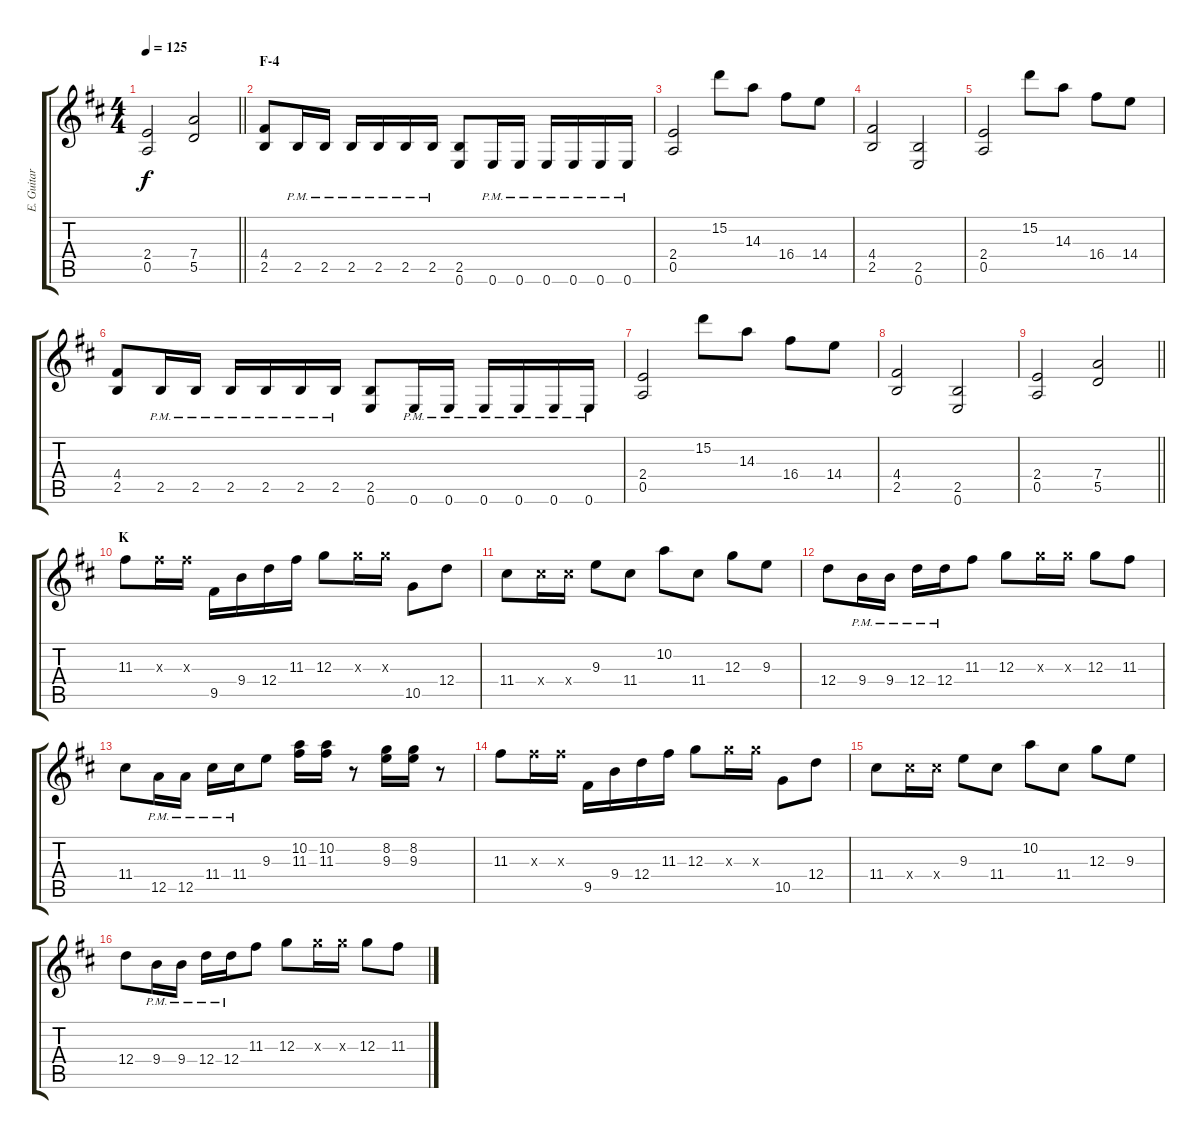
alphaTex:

\track ("E. Guitar I" "E. Guitar ") {instrument overdrivenguitar}
\staff {score tabs}
\tuning (E4 B3 G3 D3 A2 E2) {hide}
\ts (4 4)
\tempo 125
\clef g2
\barLineRight lightlight
\ks d
(2.4 0.5).2{dy f} (7.4 5.5).2 |
\section ("" "F-4")
(4.4 2.5).8 2.5{pm}.16 2.5{pm}.16 2.5{pm}.16 2.5{pm}.16 2.5{pm}.16 2.5{pm}.16 (2.5 0.6).8 0.6{pm}.16 0.6{pm}.16 0.6{pm}.16 0.6{pm}.16 0.6{pm}.16 0.6{pm}.16 |
(2.4 0.5).2 15.2.8 14.3.8 16.4.8 14.4.8 |
(4.4 2.5).2 (2.5 0.6).2 |
(2.4 0.5).2 15.2.8 14.3.8 16.4.8 14.4.8 |
(4.4 2.5).8 2.5{pm}.16 2.5{pm}.16 2.5{pm}.16 2.5{pm}.16 2.5{pm}.16 2.5{pm}.16 (2.5 0.6).8 0.6{pm}.16 0.6{pm}.16 0.6{pm}.16 0.6{pm}.16 0.6{pm}.16 0.6{pm}.16 |
(2.4 0.5).2 15.2.8 14.3.8 16.4.8 14.4.8 |
(4.4 2.5).2 (2.5 0.6).2 |
\barLineRight lightlight
(2.4 0.5).2 (7.4 5.5).2 |
\section ("" "K")
11.3.8 11.3{x}.16 11.3{x}.16 9.5.16 9.4.16 12.4.16 11.3.16 12.3.8 12.3{x}.16 12.3{x}.16 10.5.8 12.4.8 |
11.4.8 11.4{x}.16 11.4{x}.16 9.3.8 11.4.8 10.2.8 11.4.8 12.3.8 9.3.8 |
12.4.8 9.4{pm}.16 9.4{pm}.16 12.4{pm}.16 12.4{pm}.16 11.3.8 12.3.8 12.3{x}.16 12.3{x}.16 12.3.8 11.3.8 |
11.4.8 12.5{pm}.16 12.5{pm}.16 11.4{pm}.16 11.4{pm}.16 9.3.8 (10.2 11.3).16 (10.2 11.3).16 r.8 (8.2 9.3).16 (8.2 9.3).16 r.8 |
11.3.8 11.3{x}.16 11.3{x}.16 9.5.16 9.4.16 12.4.16 11.3.16 12.3.8 12.3{x}.16 12.3{x}.16 10.5.8 12.4.8 |
11.4.8 11.4{x}.16 11.4{x}.16 9.3.8 11.4.8 10.2.8 11.4.8 12.3.8 9.3.8 |
12.4.8 9.4{pm}.16 9.4{pm}.16 12.4{pm}.16 12.4{pm}.16 11.3.8 12.3.8 12.3{x}.16 12.3{x}.16 12.3.8 11.3.8
